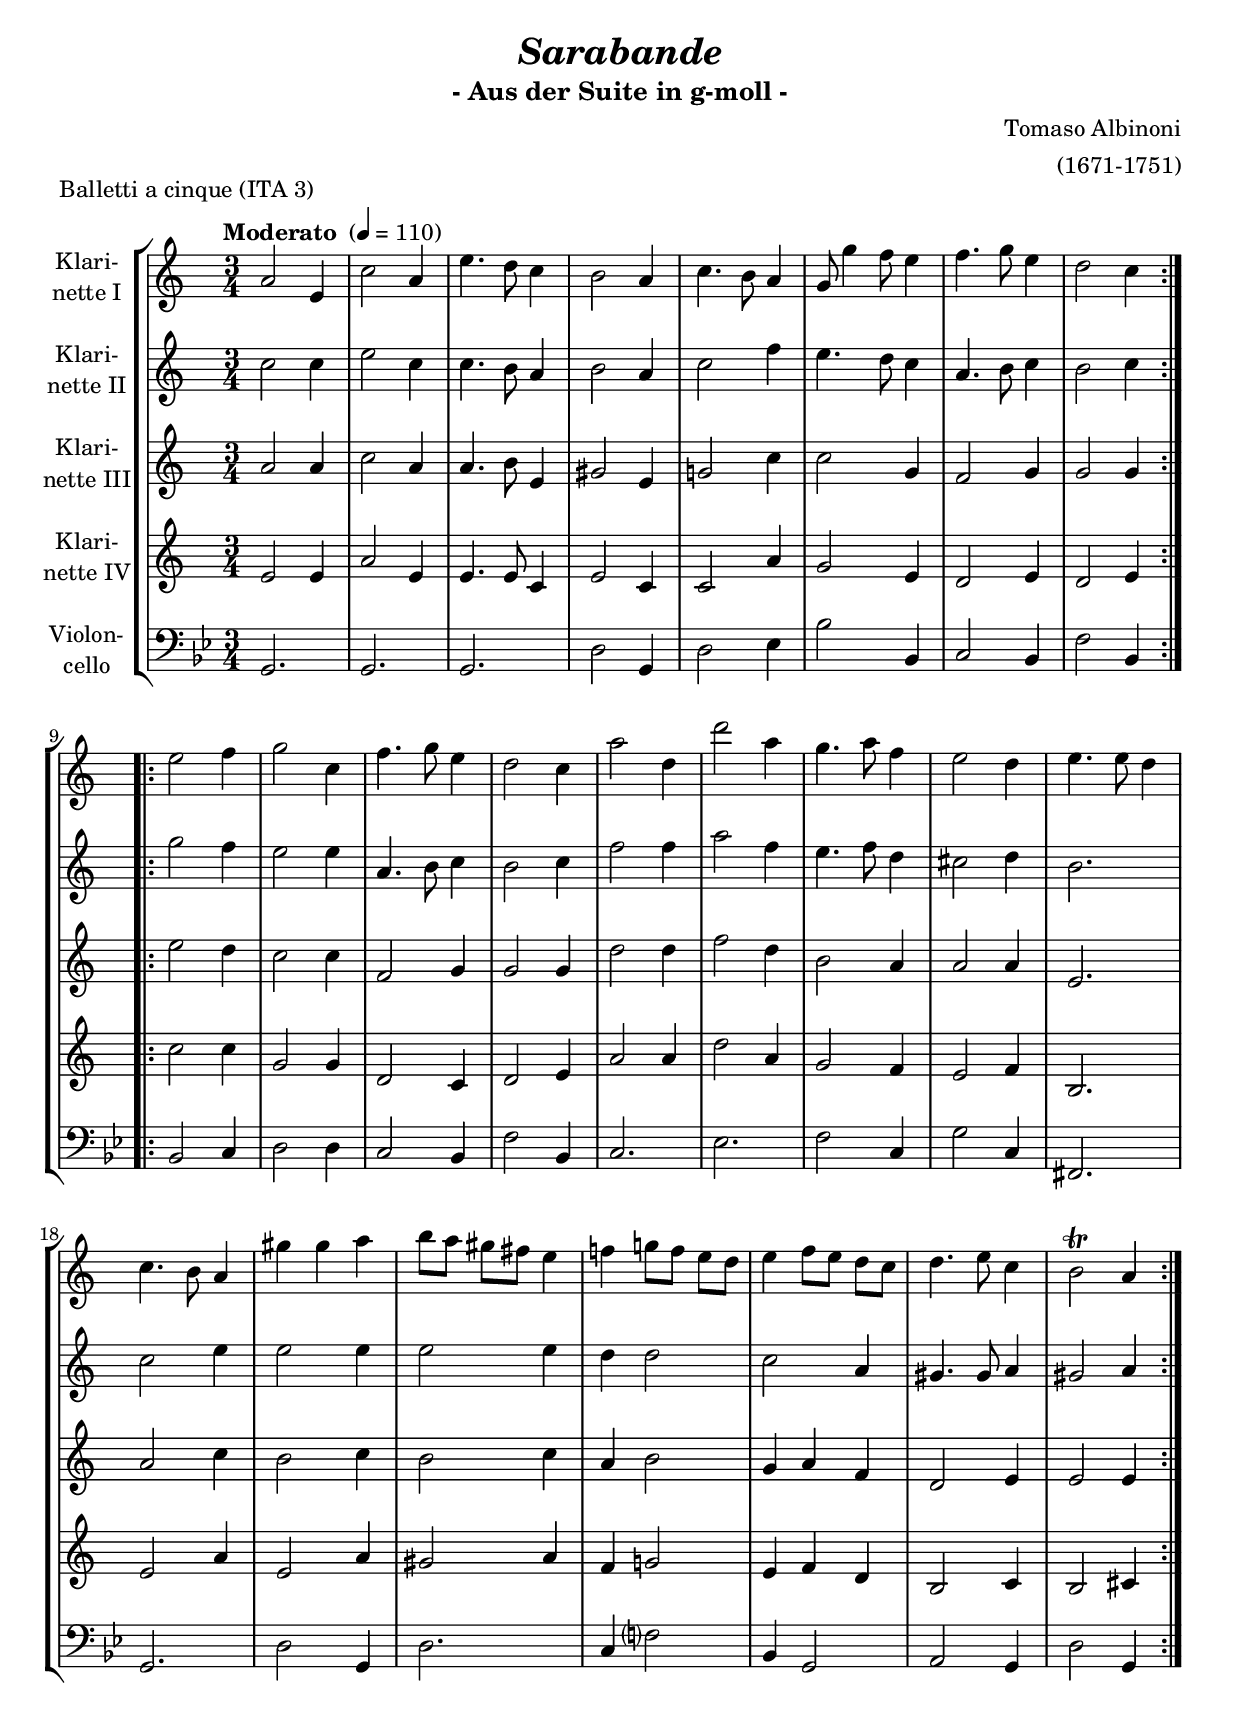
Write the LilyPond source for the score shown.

\version "2.18.2"
\include "deutsch.ly"
  
#(set-global-staff-size 20)

\header {
  title     = \markup \bold \italic "Sarabande"
  subtitle  = "- Aus der Suite in g-moll -"
  composer  = "Tomaso Albinoni"
  arranger  = "(1671-1751)"
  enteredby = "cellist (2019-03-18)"
  piece     = "Balletti a cinque (ITA 3)"
}

voiceconsts = {
  \key g \minor
  \time 3/4
  \clef "treble"
%  \numericTimeSignature
  \compressFullBarRests
  % Set default beaming for all staves
  \set Timing.beamExceptions = #'()
  \set Timing.baseMoment     = #(ly:make-moment 1 4)
  \set Timing.beatStructure  = #'(1 1 1)
  \tempo "Moderato " 4=110
}

micl = "clarinet"
mifl = "flute"
miob = "oboe"
mifh = "french horn"
misx = "tenor sax"
mist = "string ensemble 1"
miba = "cello"

va = \relative c'' {
  \voiceconsts

  \repeat volta 2 {
    g2 d4
    b'2 g4
    d'4. c8 b4
    a2 g4
    b4. a8 g4
    f8 f'4 es8 d4
    es4. f8 d4
    c2 b4
  }

  \repeat volta 2 {
    d2 es4
    f2 b,4
    es4. f8 d4
    c2 b4
    g'2 c,4
    c'2 g4
    f4. g8 es4
    d2 c4

    d4. d8 c4
    b4. a8 g4
    fis' fis g
    a8 g fis e d4

    es! f!8 es d c
    d4 es8 d c b
    c4. d8 b4
    a2\trill g4
  }
}

vb = \relative c'' {
  \voiceconsts

  \repeat volta 2 {
    b2 b4
    d2 b4
    b4. a8 g4
    a2 g4
    b2 es4
    d4. c8 b4
    g4. a8 b4
    a2 b4
  }

  \repeat volta 2 {
    f'2 es4
    d2 d4
    g,4. a8 b4
    a2 b4
    es2 es4
    g2 es4
    d4. es8 c4
    h2 c4

    a2.
    b2 d4
    d2 d4
    d2 d4

    c c2
    b g4
    fis4. fis8 g4
    fis2 g4
  }
}

vc = \relative c'' {
  \voiceconsts

  \repeat volta 2 {
    g2 g4
    b2 g4
    g4. a8 d,4
    fis2 d4
    f!2 b4
    b2 f4
    es2 f4
    f2 f4
  }

  \repeat volta 2 {
    d'2 c4
    b2 b4
    es,2 f4
    f2 f4
    c'2 c4
    es2 c4
    a2 g4
    g2 g4

    d2.
    g2 b4
    a2 b4
    a2 b4

    g a2
    f4 g es
    c2 d4
    d2 d4
  }
}

vd = \relative c' {
  \voiceconsts

  \repeat volta 2 {
    d2 d4
    g2 d4
    d4. d8 b4
    d2 b4
    b2 g'4
    f2 d4
    c2 d4
    c2 d4
  }

  \repeat volta 2 {
    b'2 b4
    f2 f4
    c2 b4
    c2 d4
    g2 g4
    c2 g4
    f2 es4
    d2 es4

    a,2.
    d2 g4
    d2 g4
    fis2 g4

    es f!2
    d4 es c
    a2 b4
    a2 h4
  }
}

ve = \relative c {
  \voiceconsts
  \clef "bass"
  
  \repeat volta 2 {
    g2.
    g
    g
    d'2 g,4
    d'2 es4
    b'2 b,4
    c2 b4
    f'2 b,4
  }

  \repeat volta 2 {
    b2 c4
    d2 d4
    c2 b4
    f'2 b,4
    c2.
    es
    f2 c4
    g'2 c,4

    fis,2.
    g
    d'2 g,4
    d'2.

    c4 f?2
    b,4 g2
    a g4
    d'2 g,4
  }
}


music = \new StaffGroup <<
      \new Staff {
	\set Staff.midiInstrument = \micl
	\set Staff.instrumentName = \markup \center-column { "Klari-" "nette I" }
	\transpose g a { \va }
      }

      \new Staff {
	\set Staff.midiInstrument = \micl
	\set Staff.instrumentName = \markup \center-column { "Klari-" "nette II" }
	\transpose g a { \vb }
      }

      \new Staff {
	\set Staff.midiInstrument = \micl
	\set Staff.instrumentName = \markup \center-column { "Klari-" "nette III" }
	\transpose g a { \vc }
      }

      \new Staff {
	\set Staff.midiInstrument = \micl
	\set Staff.instrumentName = \markup \center-column { "Klari-" "nette IV" }
	\transpose g a { \vd }
      }

      \new Staff {
	\set Staff.midiInstrument = \miba
	\set Staff.instrumentName = \markup \center-column { "Violon-" "cello" }
	\transpose g g { \ve }
      }
>>

\book {
  \score {
    \music
    \layout {}
  }

  \score {
    \unfoldRepeats \music

    \midi {
      \context {
        \Score
      }
    }
  }
}
